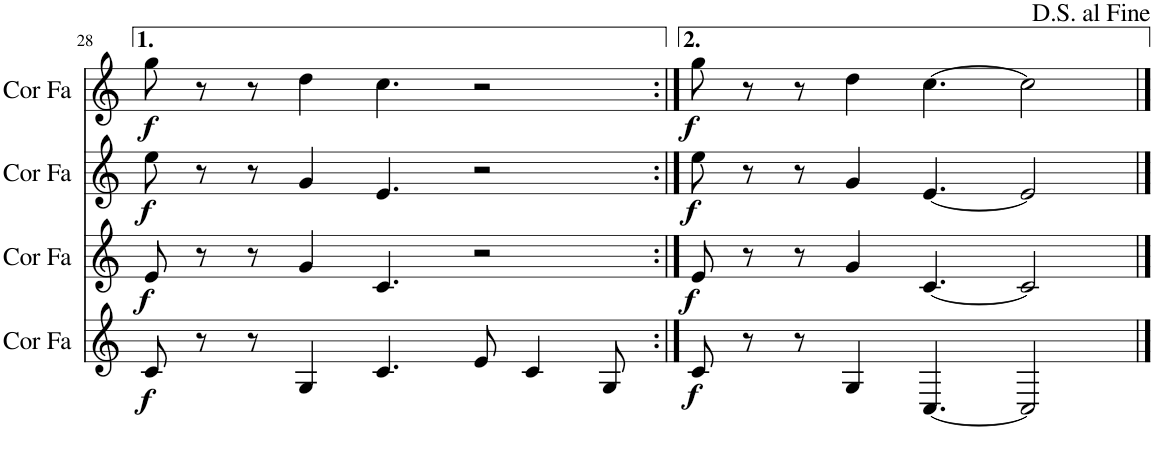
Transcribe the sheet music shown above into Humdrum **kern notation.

**kern	**dynam	**kern	**dynam	**kern	**dynam	**kern	**dynam
*part4	*part4	*part3	*part3	*part2	*part2	*part1	*part1
*staff4	*staff4	*staff3	*staff3	*staff2	*staff2	*staff1	*staff1
*I"Cor en Fa	*	*I"Cor en Fa	*	*I"Cor en Fa	*	*I"Cor en Fa	*
*I'Cor Fa	*	*I'Cor Fa	*	*I'Cor Fa	*	*I'Cor Fa	*
!!LO:PB:g=z
*clefG2	*	*clefG2	*	*clefG2	*	*clefG2	*
*Trd4c7	*	*Trd4c7	*	*Trd4c7	*	*Trd4c7	*
*k[]	*	*k[]	*	*k[]	*	*k[]	*
*M12/8	*	*M12/8	*	*M12/8	*	*M12/8	*
=28	=28	=28	=28	=28	=28	=28	=28
!	!LO:DY:b	!	!LO:DY:b	!	!LO:DY:b	!	!LO:DY:b
8c/	f	8e/	f	8ee\	f	8gg\	f
8r	.	8r	.	8r	.	8r	.
8r	.	8r	.	8r	.	8r	.
4G/	.	4g/	.	4g/	.	4dd\	.
4.c/	.	4.c/	.	4.e/	.	4.cc\	.
8e/	.	2r	.	2r	.	2r	.
4c/	.	.	.	.	.	.	.
8G/	.	.	.	.	.	.	.
=29:|!	=29:|!	=29:|!	=29:|!	=29:|!	=29:|!	=29:|!	=29:|!
!	!LO:DY:b	!	!LO:DY:b	!	!LO:DY:b	!	!LO:DY:b
8c/	f	8e/	f	8ee\	f	8gg\	f
8r	.	8r	.	8r	.	8r	.
8r	.	8r	.	8r	.	8r	.
4G/	.	4g/	.	4g/	.	4dd\	.
[4.C/	.	[4.c/	.	[4.e/	.	[4.cc\	.
2C/]	.	2c/]	.	2e/]	.	2cc\]	.
==	==	==	==	==	==	==	==
*-	*-	*-	*-	*-	*-	*-	*-
